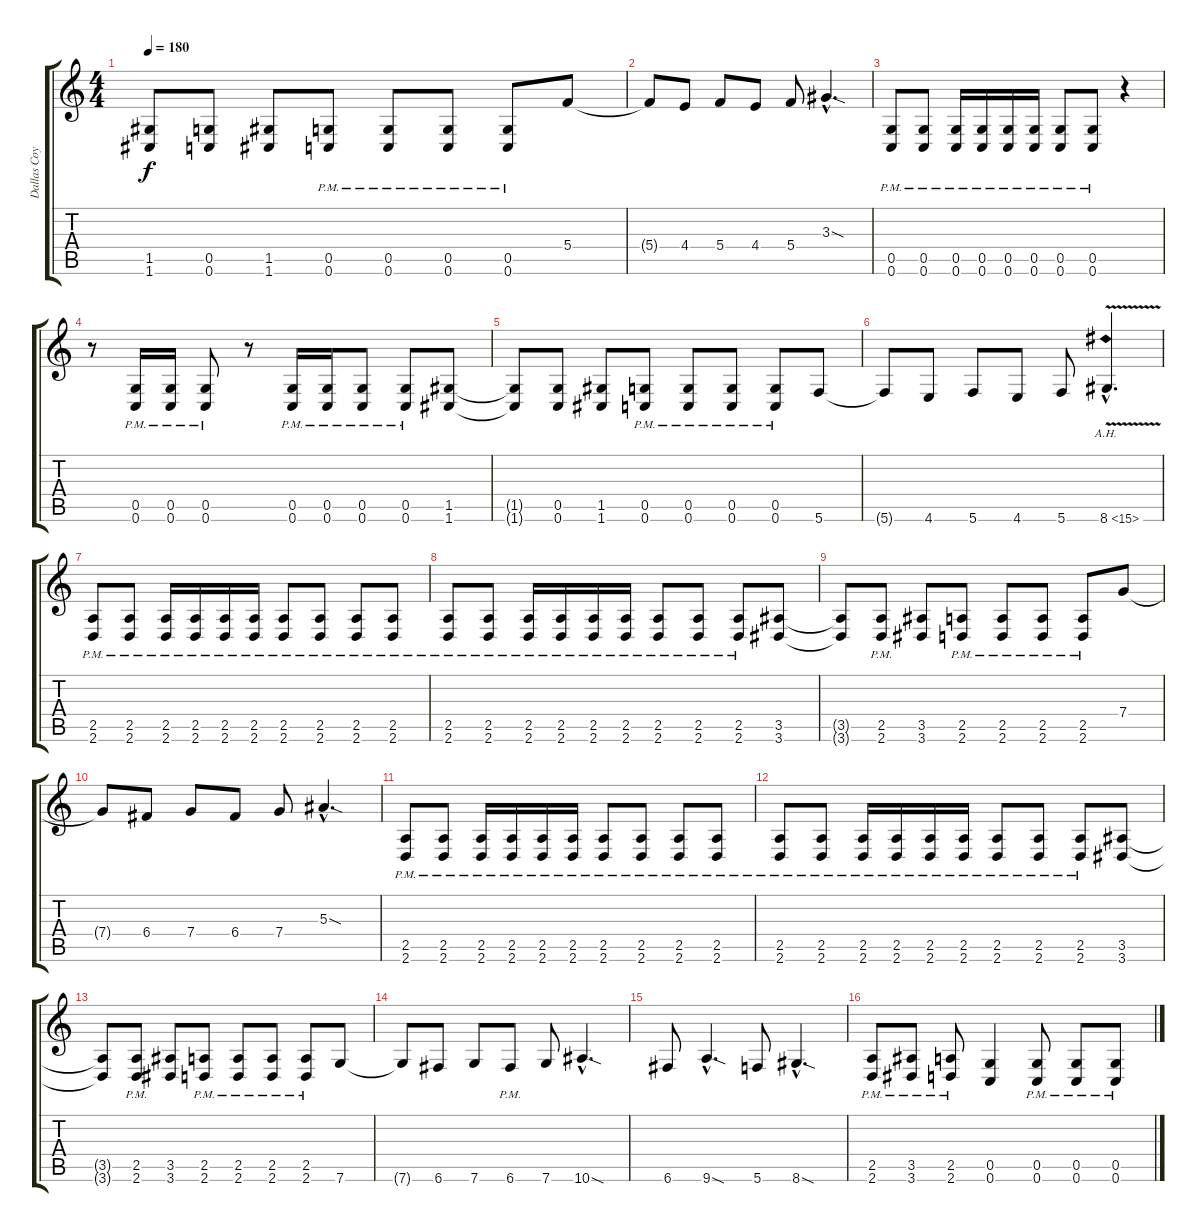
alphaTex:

\track ("Dallas Coyle" "Dallas Coy") {instrument distortionguitar}
\staff {score tabs}
\tuning (D4 A3 F3 C3 G2 C2) {hide}
\ts (4 4)
\tempo 180
\clef g2
\ks c
(1.5{t} 1.6{t}).8{dy f} (0.5 0.6).8 (1.5 1.6).8 (0.5{pm} 0.6{pm}).8 (0.5{pm} 0.6{pm}).8 (0.5{pm} 0.6{pm}).8 (0.5{pm} 0.6{pm}).8 5.4.8 |
5.4{t}.8 4.4.8 5.4.8 4.4.8 5.4.8 3.3{sod hac}.4{d} |
(0.5{pm} 0.6{pm}).8 (0.5{pm} 0.6{pm}).8 (0.5{pm} 0.6{pm}).16 (0.5{pm} 0.6{pm}).16 (0.5{pm} 0.6{pm}).16 (0.5{pm} 0.6{pm}).16 (0.5{pm} 0.6{pm}).8 (0.5{pm} 0.6{pm}).8 r.4 |
r.8 (0.5{pm} 0.6{pm}).16 (0.5{pm} 0.6{pm}).16 (0.5{pm} 0.6{pm}).8 r.8 (0.5{pm} 0.6{pm}).16 (0.5{pm} 0.6{pm}).16 (0.5{pm} 0.6{pm}).8 (0.5{pm} 0.6{pm}).8 (1.5 1.6).8 |
(1.5{t} 1.6{t}).8 (0.5 0.6).8 (1.5 1.6).8 (0.5{pm} 0.6{pm}).8 (0.5{pm} 0.6{pm}).8 (0.5{pm} 0.6{pm}).8 (0.5{pm} 0.6{pm}).8 5.6.8 |
5.6{t}.8 4.6.8 5.6.8 4.6.8 5.6.8 8.6{ah 7 v hac}.4{d} |
(2.5{pm} 2.6{pm}).8 (2.5{pm} 2.6{pm}).8 (2.5{pm} 2.6{pm}).16 (2.5{pm} 2.6{pm}).16 (2.5{pm} 2.6{pm}).16 (2.5{pm} 2.6{pm}).16 (2.5{pm} 2.6{pm}).8 (2.5{pm} 2.6{pm}).8 (2.5{pm} 2.6{pm}).8 (2.5{pm} 2.6{pm}).8 |
(2.5{pm} 2.6{pm}).8 (2.5{pm} 2.6{pm}).8 (2.5{pm} 2.6{pm}).16 (2.5{pm} 2.6{pm}).16 (2.5{pm} 2.6{pm}).16 (2.5{pm} 2.6{pm}).16 (2.5{pm} 2.6{pm}).8 (2.5{pm} 2.6{pm}).8 (2.5{pm} 2.6{pm}).8 (3.5 3.6).8 |
(3.5{t} 3.6{t}).8 (2.5{pm} 2.6{pm}).8 (3.5 3.6).8 (2.5{pm} 2.6{pm}).8 (2.5{pm} 2.6{pm}).8 (2.5{pm} 2.6{pm}).8 (2.5{pm} 2.6{pm}).8 7.4.8 |
7.4{t}.8 6.4.8 7.4.8 6.4.8 7.4.8 5.3{sod hac}.4{d} |
(2.5{pm} 2.6{pm}).8 (2.5{pm} 2.6{pm}).8 (2.5{pm} 2.6{pm}).16 (2.5{pm} 2.6{pm}).16 (2.5{pm} 2.6{pm}).16 (2.5{pm} 2.6{pm}).16 (2.5{pm} 2.6{pm}).8 (2.5{pm} 2.6{pm}).8 (2.5{pm} 2.6{pm}).8 (2.5{pm} 2.6{pm}).8 |
(2.5{pm} 2.6{pm}).8 (2.5{pm} 2.6{pm}).8 (2.5{pm} 2.6{pm}).16 (2.5{pm} 2.6{pm}).16 (2.5{pm} 2.6{pm}).16 (2.5{pm} 2.6{pm}).16 (2.5{pm} 2.6{pm}).8 (2.5{pm} 2.6{pm}).8 (2.5{pm} 2.6{pm}).8 (3.5 3.6).8 |
(3.5{t} 3.6{t}).8 (2.5{pm} 2.6{pm}).8 (3.5 3.6).8 (2.5{pm} 2.6{pm}).8 (2.5{pm} 2.6{pm}).8 (2.5{pm} 2.6{pm}).8 (2.5{pm} 2.6{pm}).8 7.6.8 |
7.6{t}.8 6.6.8 7.6.8 6.6{pm}.8 7.6.8 10.6{sod hac}.4{d} |
6.6.8 9.6{sod hac}.4{d} 5.6.8 8.6{sod hac}.4{d} |
(2.5{pm} 2.6{pm}).8 (3.5{pm} 3.6{pm}).8 (2.5{pm} 2.6{pm}).8 (0.5 0.6).4 (0.5{pm} 0.6{pm}).8 (0.5{pm} 0.6{pm}).8 (0.5{pm} 0.6{pm}).8
